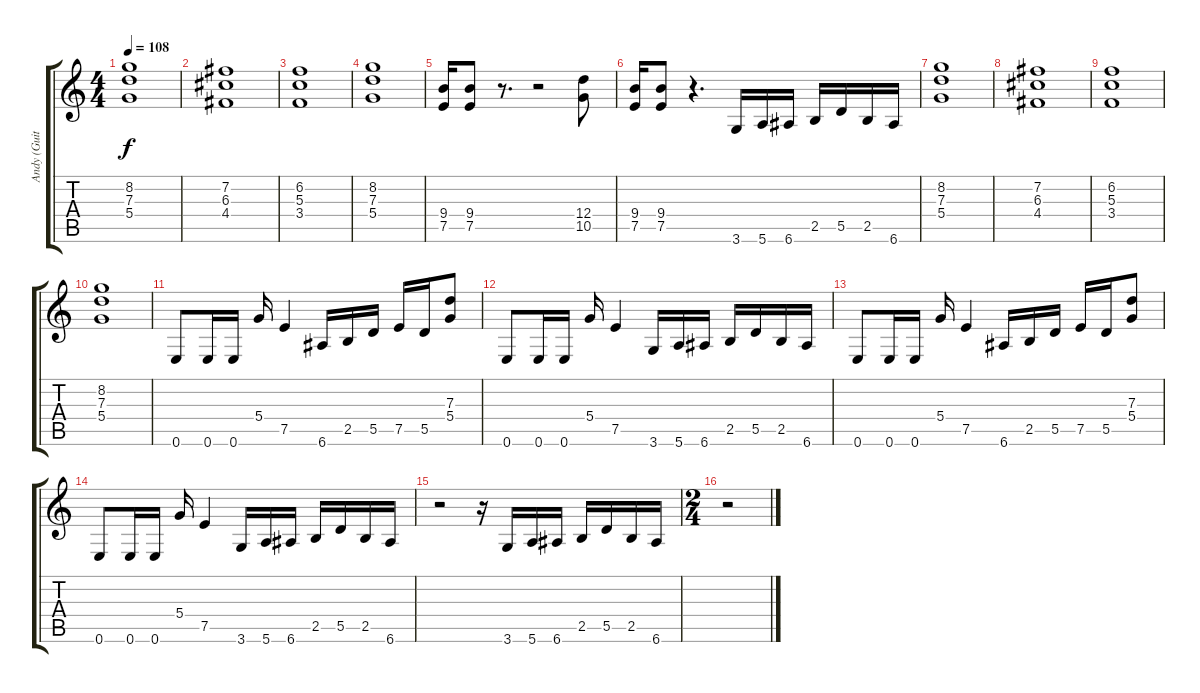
\track ("Andy (Guitar)" "Andy (Guit") {instrument overdrivenguitar}
\staff {score tabs}
\tuning (E4 B3 G3 D3 A2 E2) {hide}
\ts (4 4)
\tempo 108
\clef g2
\ks c
(8.2 7.3 5.4).1{dy f} |
(7.2 6.3 4.4).1 |
(6.2 5.3 3.4).1 |
(8.2 7.3 5.4).1 |
(9.4 7.5).16 (9.4 7.5).8 r.8{d} r.2 (12.4 10.5).8 |
(9.4 7.5).16 (9.4 7.5).8 r.4{d} 3.6.16 5.6.16 6.6.16 2.5.16 5.5.16 2.5.16 6.6.16 |
(8.2 7.3 5.4).1 |
(7.2 6.3 4.4).1 |
(6.2 5.3 3.4).1 |
(8.2 7.3 5.4).1 |
0.6.8 0.6.16 0.6.16 5.4.16 7.5.4 6.6.16 2.5.16 5.5.16 7.5.16 5.5.16 (7.3 5.4).8 |
0.6.8 0.6.16 0.6.16 5.4.16 7.5.4 3.6.16 5.6.16 6.6.16 2.5.16 5.5.16 2.5.16 6.6.16 |
0.6.8 0.6.16 0.6.16 5.4.16 7.5.4 6.6.16 2.5.16 5.5.16 7.5.16 5.5.16 (7.3 5.4).8 |
0.6.8 0.6.16 0.6.16 5.4.16 7.5.4 3.6.16 5.6.16 6.6.16 2.5.16 5.5.16 2.5.16 6.6.16 |
r.2 r.16 3.6.16 5.6.16 6.6.16 2.5.16 5.5.16 2.5.16 6.6.16 |
\ts (2 4)
r.2
